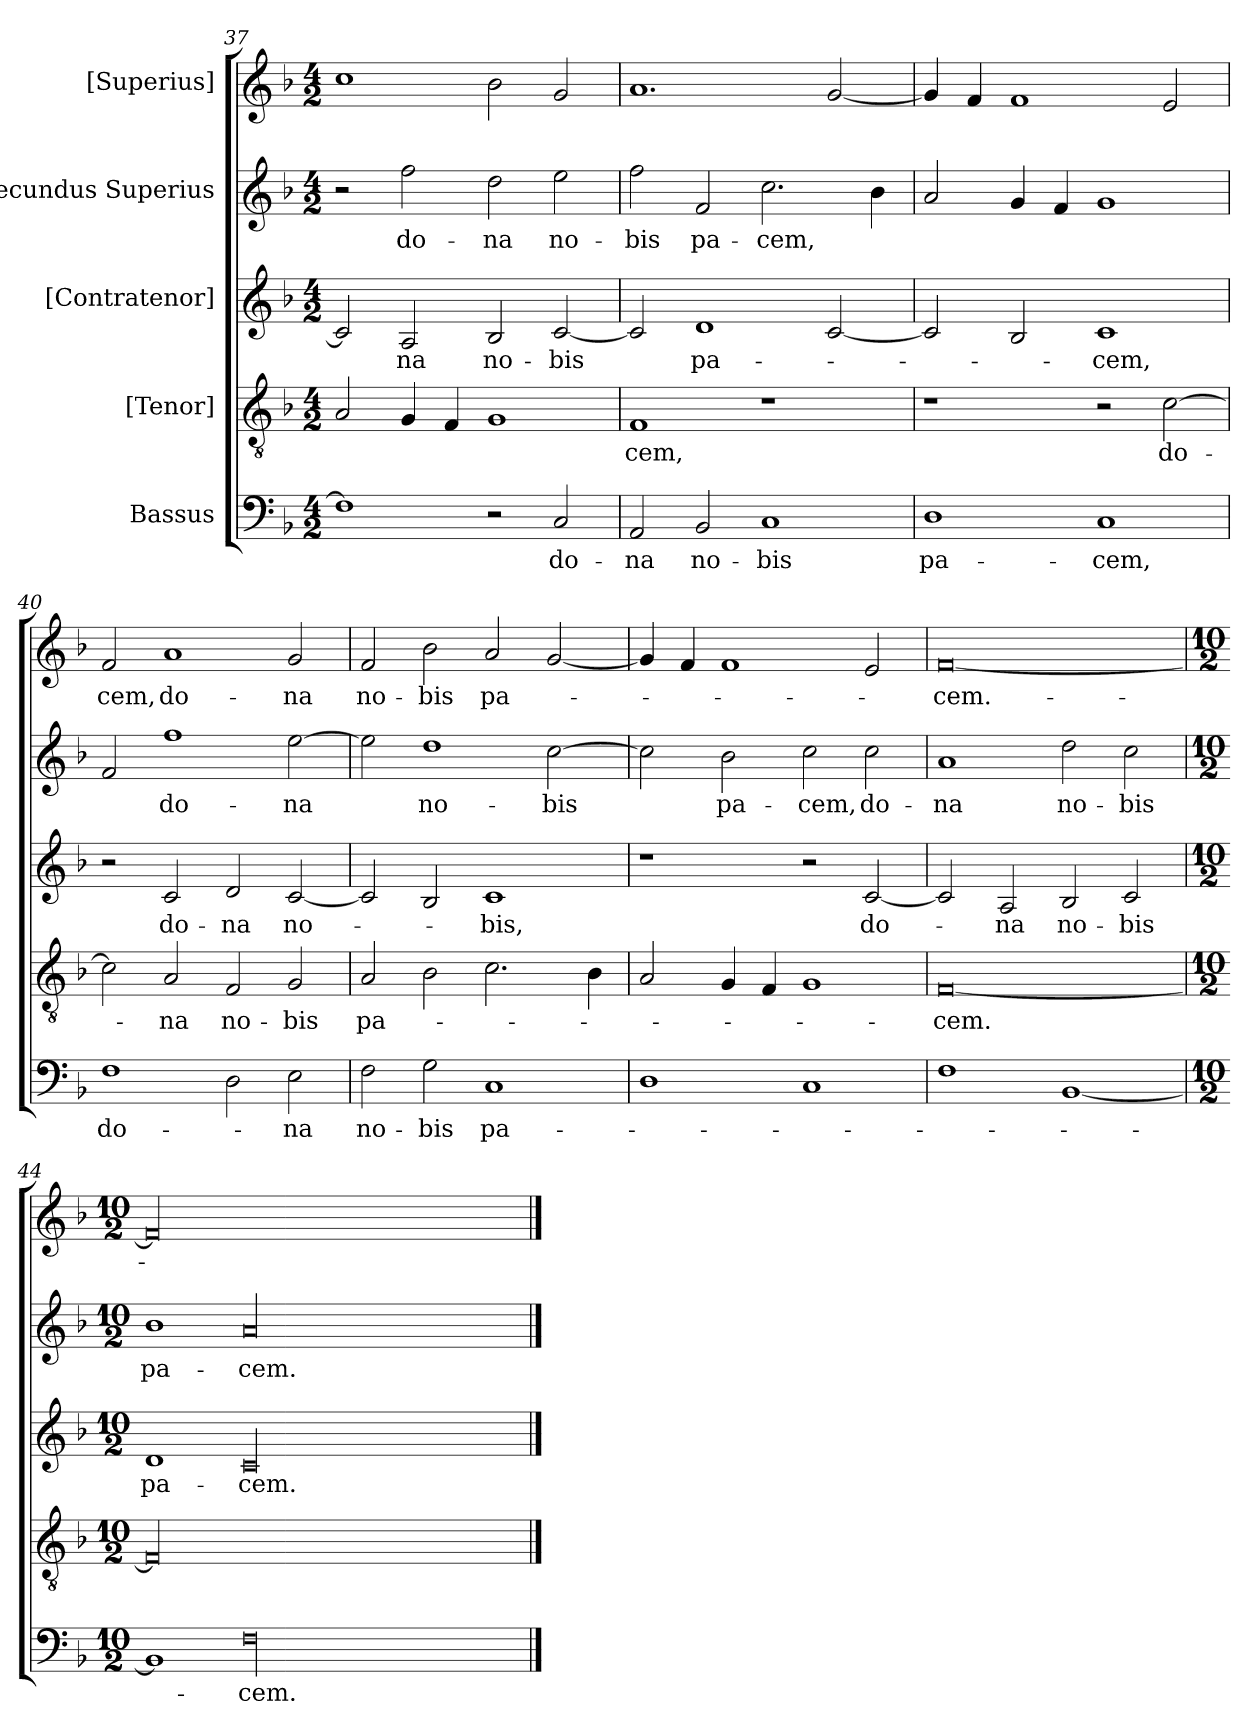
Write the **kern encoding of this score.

**kern	**text	**kern	**text	**kern	**text	**kern	**text	**kern	**text
*part5	*part5	*part4	*part4	*part3	*part3	*part2	*part2	*part1	*part1
*staff5	*staff5	*staff4	*staff4	*staff3	*staff3	*staff2	*staff2	*staff1	*staff1
*I"Bassus	*	*I"[Tenor]	*	*I"[Contratenor]	*	*I"Secundus Superius	*	*I"[Superius]	*
*clefF4	*	*clefGv2	*	*clefG2	*	*clefG2	*	*clefG2	*
*k[b-]	*	*k[b-]	*	*k[b-]	*	*k[b-]	*	*k[b-]	*
*M4/2	*	*M4/2	*	*M4/2	*	*M4/2	*	*M4/2	*
=37	=37	=37	=37	=37	=37	=37	=37	=37	=37
1F\]	.	2A/	.	2c/]	.	2r	.	1cc\	.
.	.	4G/	.	2A/	-na	2ff\	do-	.	.
.	.	4F/	.	.	.	.	.	.	.
2r	.	1G/	.	2B-/	no-	2dd\	-na	2b-\	.
2C/	do-	.	.	[2c/	-bis	2ee\	no-	2g/	.
=38	=38	=38	=38	=38	=38	=38	=38	=38	=38
2AA/	-na	1F/	-cem,	2c/]	.	2ff\	-bis	1.a/	.
2BB-/	no-	.	.	1d/	pa-	2f/	pa-	.	.
1C/	-bis	1r	.	.	.	2.cc\	-cem,	.	.
.	.	.	.	[2c/	.	.	.	[2g/	.
.	.	.	.	.	.	4b-\	.	.	.
=39	=39	=39	=39	=39	=39	=39	=39	=39	=39
1D\	pa-	1r	.	2c/]	.	2a/	.	4g/]	.
.	.	.	.	.	.	.	.	4f/	.
.	.	.	.	2B-/	.	4g/	.	1f/	.
.	.	.	.	.	.	4f/	.	.	.
1C/	-cem,	2r	.	1c/	-cem,	1g/	.	.	.
.	.	[2c\	do-	.	.	.	.	2e/	.
=40	=40	=40	=40	=40	=40	=40	=40	=40	=40
1F\	do-	2c\]	.	2r	.	2f/	.	2f/	-cem,
.	.	2A/	-na	2c/	do-	1ff\	do-	1a/	do-
2D\	.	2F/	no-	2d/	-na	.	.	.	.
2E\	-na	2G/	-bis	[2c/	no-	[2ee\	-na	2g/	-na
=41	=41	=41	=41	=41	=41	=41	=41	=41	=41
2F\	no-	2A/	pa-	2c/]	.	2ee\]	.	2f/	no-
2G\	-bis	2B-\	.	2B-/	.	1dd\	no-	2b-\	-bis
1C/	pa-	2.c\	.	1c/	-bis,	.	.	2a/	pa-
.	.	.	.	.	.	[2cc\	-bis	[2g/	.
.	.	4B-\	.	.	.	.	.	.	.
=42	=42	=42	=42	=42	=42	=42	=42	=42	=42
1D\	.	2A/	.	1r	.	2cc\]	.	4g/]	.
.	.	.	.	.	.	.	.	4f/	.
.	.	4G/	.	.	.	2b-\	pa-	1f/	.
.	.	4F/	.	.	.	.	.	.	.
1C/	.	1G/	.	2r	.	2cc\	-cem,	.	.
.	.	.	.	[2c/	do-	2cc\	do-	2e/	.
=43	=43	=43	=43	=43	=43	=43	=43	=43	=43
1F\	.	[0F/	-cem.	2c/]	.	1a/	-na	[0f/	cem.-
.	.	.	.	2A/	-na	.	.	.	.
[1BB-/	.	.	.	2B-/	no-	2dd\	no-	.	.
.	.	.	.	2c/	-bis	2cc\	-bis	.	.
=44	=44	=44	=44	=44	=44	=44	=44	=44	=44
*M10/2	*	*M10/2	*	*M10/2	*	*M10/2	*	*M10/2	*
1BB-/]	.	00F/]	.	1d/	pa-	1b-\	pa-	00f/]	.
00F\	-cem.	.	.	00c/	-cem.	00a/	-cem.	.	.
.	.	1ryy	.	.	.	.	.	1ryy	.
==	==	==	==	==	==	==	==	==	==
*-	*-	*-	*-	*-	*-	*-	*-	*-	*-
